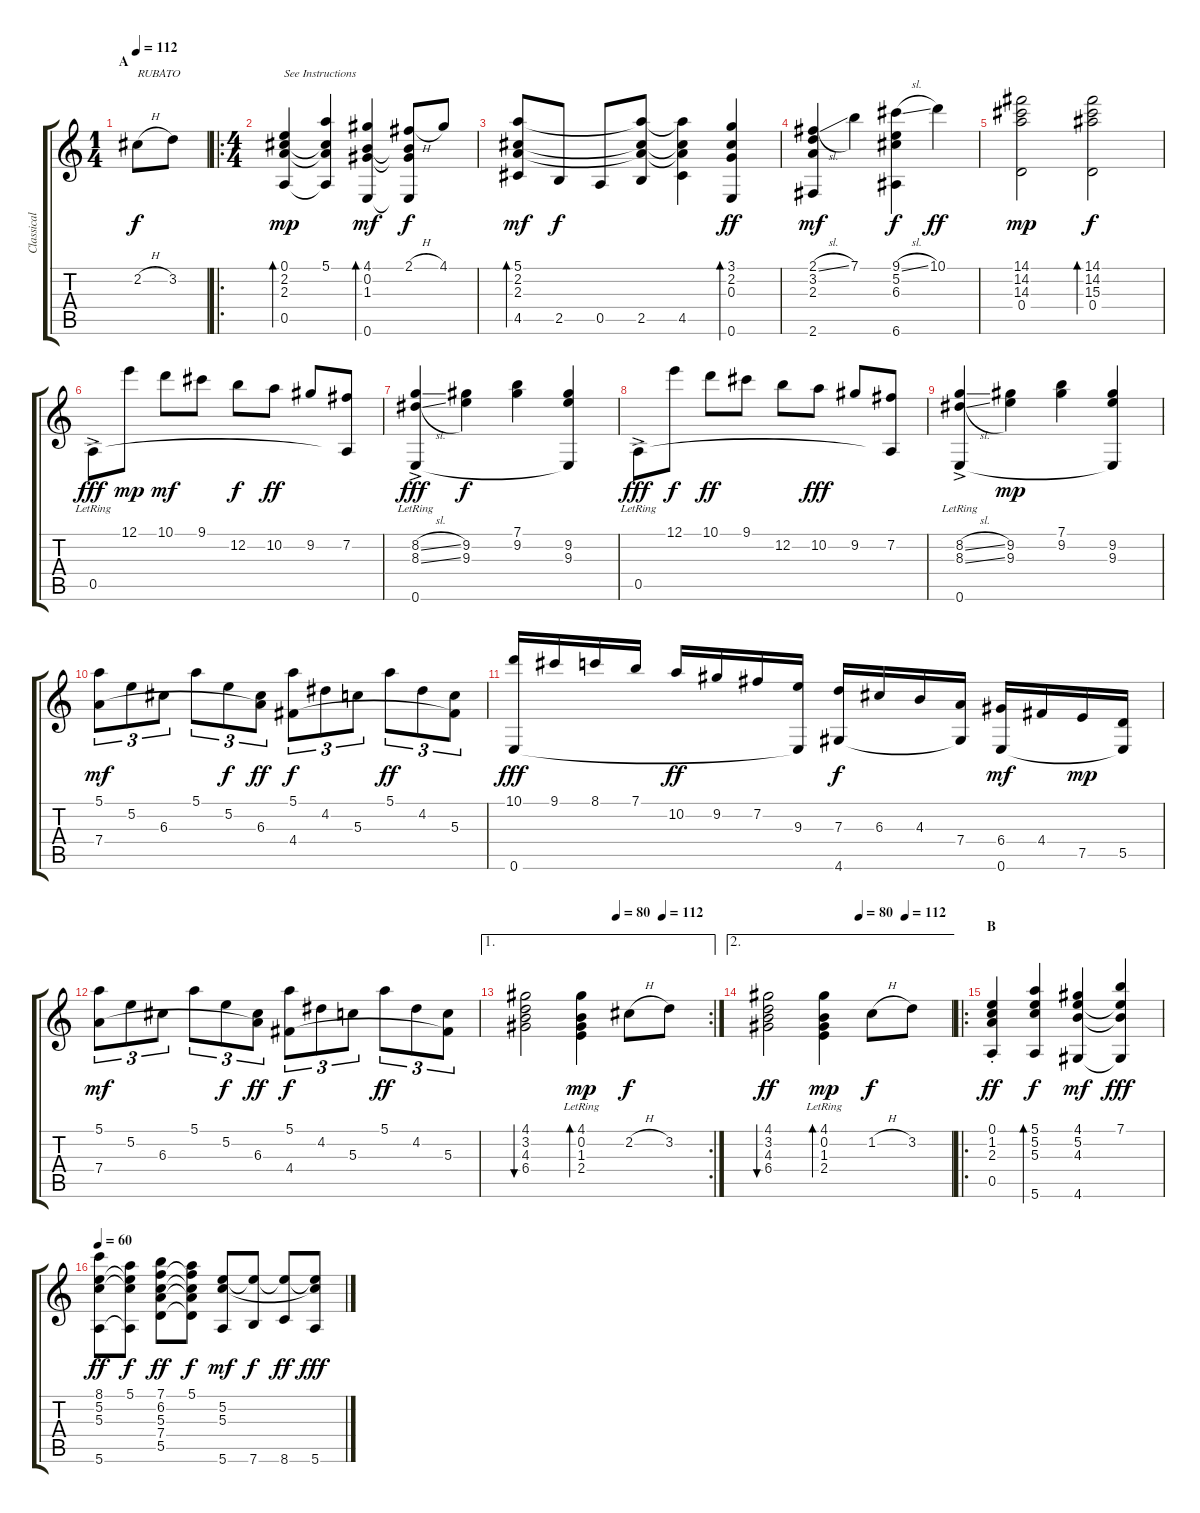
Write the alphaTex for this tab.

\track ("Classical Guitar" "Classical ") {instrument acousticguitarnylon}
\staff {score tabs}
\tuning (E4 B3 G3 D3 A2 E2) {hide}
\ts (1 4)
\section ("" "A")
\tempo 112
\clef g2
\ks c
2.2{h}.8{txt "RUBATO" dy f instrument acousticguitarnylon} 3.2.8 |
\ro
\ts (4 4)
(0.1 2.2 2.3 0.5).4{bd 60 txt "See Instructions" dy mp} (5.1 2.2{t} 2.3{t} 0.5{t}).4 (4.1 0.2 1.3 0.6).4{bd 120 dy mf} (2.1{h} 0.2{t} 1.3{t} 0.6{t}).8{dy f} 4.1.8 |
(5.1 2.2 2.3 4.5).8{bd 120 dy mf} 2.5.8{dy f} 0.5.8 (5.1{t} 2.2{t} 2.3{t} 2.5).8 (5.1{t} 2.2{t} 2.3{t} 4.5).4 (3.1 2.2 0.3 0.6).4{bd 120 dy ff} |
(2.1{sl} 3.2 2.3 2.6).4{dy mf} 7.1.4 (9.1{sl} 5.2 6.3 6.6).4{dy f} 10.1.4{dy ff} |
(14.1 14.2 14.3 0.4).2{dy mp} (14.1 14.2 15.3 0.4).2{bd 480 dy f} |
0.5{ac lr}.8{dy fff} 12.1.8{dy mp} 10.1.8{dy mf} 9.1.8 12.2.8{dy f} 10.2.8{dy ff} 9.2.8 (7.2 0.5{t}).8 |
(8.2{sl} 8.3{sl} 0.6{ac lr}).4{dy fff} (9.2 9.3).4{dy f} (7.1 9.2).4 (9.2 9.3 0.6{t}).4 |
0.5{ac lr}.8{dy fff} 12.1.8{dy f} 10.1.8{dy ff} 9.1.8 12.2.8 10.2.8{dy fff} 9.2.8 (7.2 0.5{t}).8 |
(8.2{sl} 8.3{sl} 0.6{ac lr}).4 (9.2 9.3).4{dy mp} (7.1 9.2).4 (9.2 9.3 0.6{t}).4 |
(5.1 7.4).8{tu (3 2) dy mf} 5.2.8{tu (3 2)} 6.3.8{tu (3 2)} 5.1.8{tu (3 2)} 5.2.8{tu (3 2) dy f} (6.3 7.4{t}).8{tu (3 2) dy ff} (5.1 4.4).8{tu (3 2) dy f} 4.2.8{tu (3 2)} 5.3.8{tu (3 2)} 5.1.8{tu (3 2) dy ff} 4.2.8{tu (3 2)} (5.3 4.4{t}).8{tu (3 2)} |
(10.1 0.6).16{dy fff} 9.1.16 8.1.16 7.1.16 10.2.16{dy ff} 9.2.16 7.2.16 (9.3 0.6{t}).16 (7.3 4.6).16{dy f} 6.3.16 4.3.16 (7.4 4.6{t}).16 (6.4 0.6).16{dy mf} 4.4.16 7.5.16{dy mp} (5.5 0.6{t}).16 |
(5.1 7.4).8{tu (3 2) dy mf} 5.2.8{tu (3 2)} 6.3.8{tu (3 2)} 5.1.8{tu (3 2)} 5.2.8{tu (3 2) dy f} (6.3 7.4{t}).8{tu (3 2) dy ff} (5.1 4.4).8{tu (3 2) dy f} 4.2.8{tu (3 2)} 5.3.8{tu (3 2)} 5.1.8{tu (3 2) dy ff} 4.2.8{tu (3 2)} (5.3 4.4{t}).8{tu (3 2)} |
\ae 1
\rc 2
\tempo (80 0.5)
\tempo (112 0.75)
(4.1 3.2 4.3 6.4).2{bu 480} (4.1{lr} 0.2{lr} 1.3{lr} 2.4{lr}).4{bd 480 dy mp} 2.2{h}.8{dy f} 3.2.8 |
\ae 2
\tempo (80 0.5)
\tempo (112 0.75)
(4.1 3.2 4.3 6.4).2{bu 480 dy ff} (4.1{lr} 0.2{lr} 1.3{lr} 2.4{lr}).4{bd 480 dy mp} 1.2{h}.8{dy f} 3.2.8 |
\ro
\section ("" "B")
(0.1{st} 1.2{st} 2.3{st} 0.5{st}).4{dy ff} (5.1 5.2 5.3 5.6).4{bd 480 dy f} (4.1 5.2 4.3 4.6).4{dy mf} (7.1 5.2{t} 4.3{t} 4.6{t}).4{dy fff} |
\tempo 60
(8.1 5.2 5.3 5.6).8{dy ff} (5.1 5.2{t} 5.3{t} 5.6{t}).8{dy f} (7.1 6.2 5.3 7.4 5.5).8{dy ff} (5.1 6.2{t} 5.3{t} 7.4{t} 5.5{t}).8{dy f} (5.2 5.3 5.6).8{dy mf} (5.2{t} 7.6).8{dy f} (5.2{t} 8.6).8{dy ff} (5.2{t} 5.3{t} 5.6).8{dy fff}
